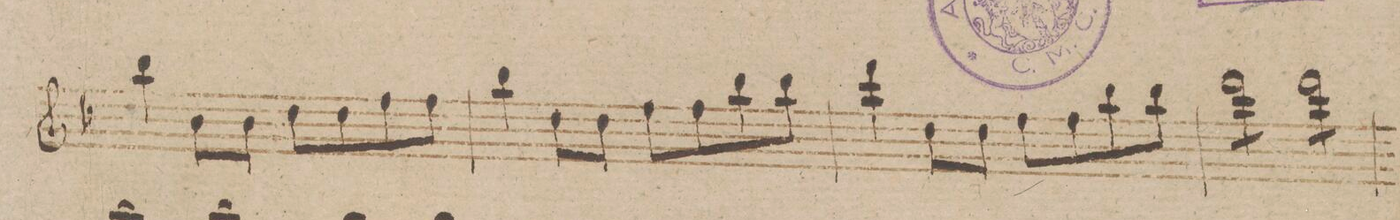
**kern	**dynam
*I"Violino 1mo	*
*clefG2	*
*k[b-]	*
*met(c|)	*
*M2/2	*
4bb-\	.
8b-\L	.
8b-\J	.
8dd\L	.
8dd\	.
8ff\	.
8ff\J	.
=50	=50
4bb-\	.
8dd\L	.
8dd\J	.
8ff\L	.
8ff\	.
8bb-\	.
8bb-\J	.
=51	=51
4ddd\	.
8dd\L	.
8dd\J	.
8ff\L	.
8ff\	.
8bb-\	.
8bb-\J	.
=52	=52
*tremolo	*
8ddd\L	.
8ddd\	.
8ddd\	.
8ddd\J	.
8ddd\L	.
8ddd\	.
8ddd\	.
8ddd\J	.
=53	=53
*-	*-
